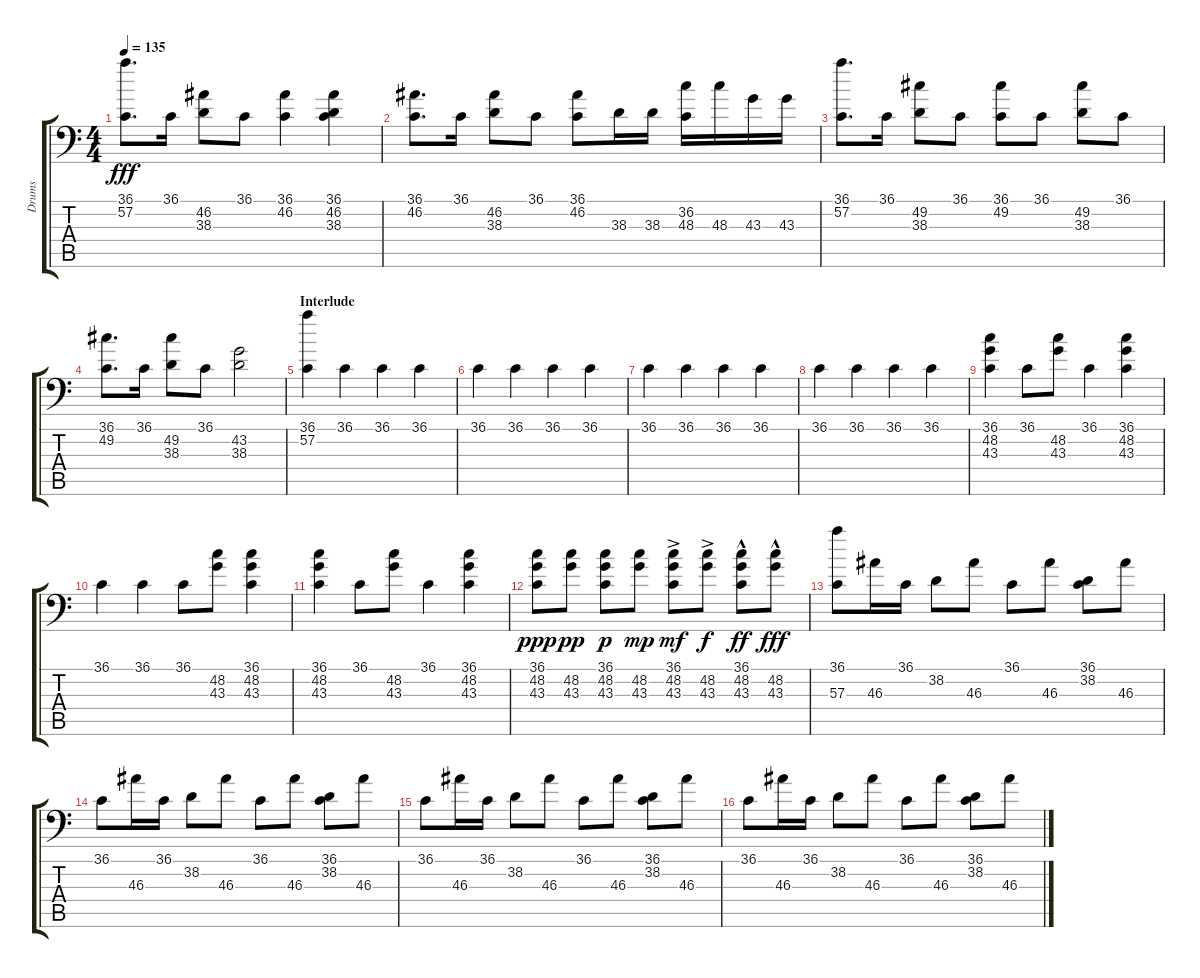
\track ("Drums" "Drums") {instrument acousticgrandpiano}
\staff {score tabs}
\tuning (C-1 C-1 C-1 C-1 C-1 C-1) {hide}
\ts (4 4)
\tempo 135
\clef f4
\ks c
(36.1 57.2).8{d dy fff} 36.1.16 (46.2 38.3).8 36.1.8 (36.1 46.2).4 (36.1 46.2 38.3).4 |
(36.1 46.2).8{d} 36.1.16 (46.2 38.3).8 36.1.8 (36.1 46.2).8 38.3.16 38.3.16 (36.2 48.3).16 48.3.16 43.3.16 43.3.16 |
(36.1 57.2).8{d} 36.1.16 (49.2 38.3).8 36.1.8 (36.1 49.2).8 36.1.8 (49.2 38.3).8 36.1.8 |
(36.1 49.2).8{d} 36.1.16 (49.2 38.3).8 36.1.8 (43.2 38.3).2 |
\section ("" "Interlude")
(36.1 57.2).4 36.1.4 36.1.4 36.1.4 |
36.1.4 36.1.4 36.1.4 36.1.4 |
36.1.4 36.1.4 36.1.4 36.1.4 |
36.1.4 36.1.4 36.1.4 36.1.4 |
(36.1 48.2 43.3).4 36.1.8 (48.2 43.3).8 36.1.4 (36.1 48.2 43.3).4 |
36.1.4 36.1.4 36.1.8 (48.2 43.3).8 (36.1 48.2 43.3).4 |
(36.1 48.2 43.3).4 36.1.8 (48.2 43.3).8 36.1.4 (36.1 48.2 43.3).4 |
(36.1 48.2 43.3).8{dy ppp} (48.2 43.3).8{dy pp} (36.1 48.2 43.3).8{dy p} (48.2 43.3).8{dy mp} (36.1 48.2{ac} 43.3{ac}).8{dy mf} (48.2{ac} 43.3{ac}).8{dy f} (36.1 48.2{hac} 43.3{hac}).8{dy ff} (48.2{hac} 43.3{hac}).8{dy fff} |
(36.1 57.3).8 46.3.16 36.1.16 38.2.8 46.3.8 36.1.8 46.3.8 (36.1 38.2).8 46.3.8 |
36.1.8 46.3.16 36.1.16 38.2.8 46.3.8 36.1.8 46.3.8 (36.1 38.2).8 46.3.8 |
36.1.8 46.3.16 36.1.16 38.2.8 46.3.8 36.1.8 46.3.8 (36.1 38.2).8 46.3.8 |
36.1.8 46.3.16 36.1.16 38.2.8 46.3.8 36.1.8 46.3.8 (36.1 38.2).8 46.3.8
